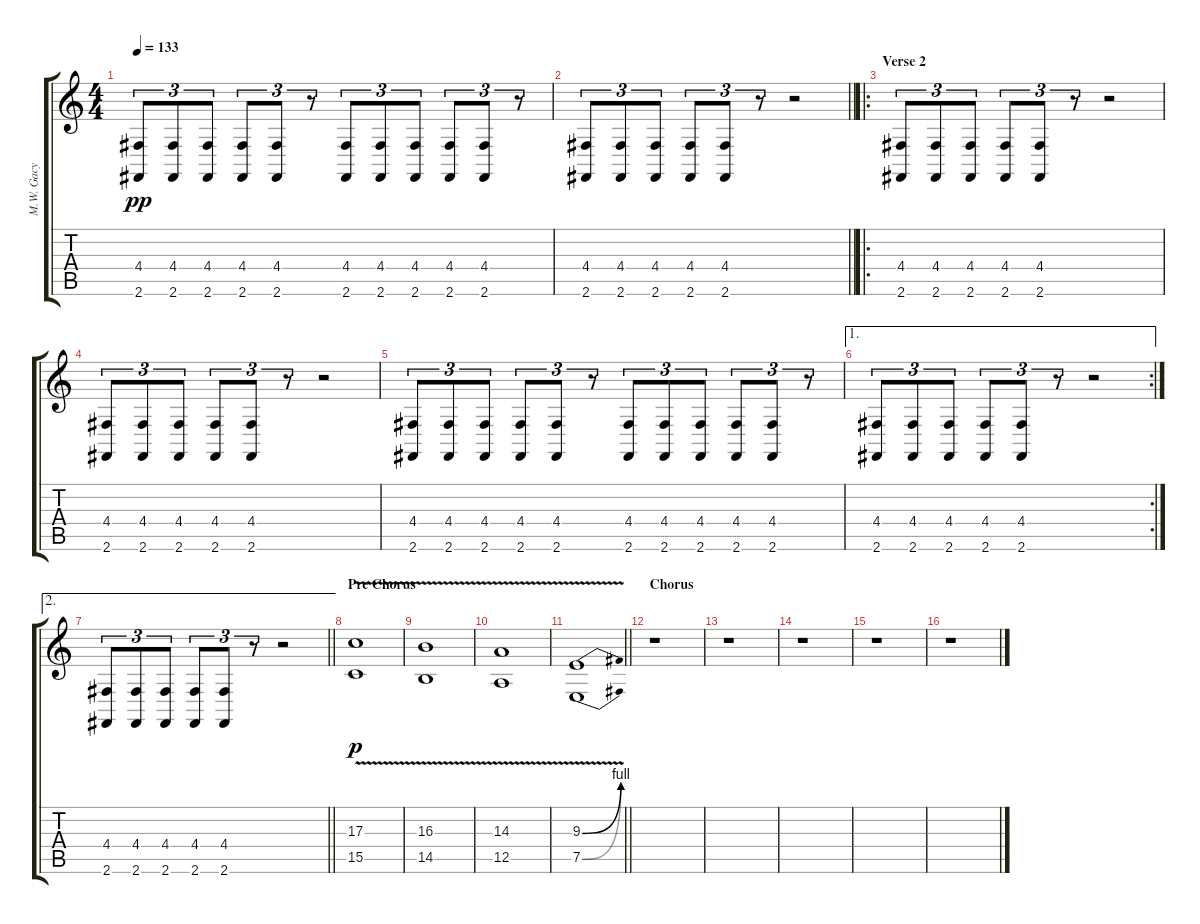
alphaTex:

\track ("M.W. Gacy (Keyboard)" "M.W. Gacy ") {instrument lead8bassandlead}
\staff {score tabs}
\tuning (E4 B3 G3 D3 A2 E2) {hide}
\ts (4 4)
\tempo 133
\clef g2
\ks c
(4.4 2.6).8{tu (3 2) dy pp balance 0 instrument lead8bassandlead} (4.4 2.6).8{tu (3 2)} (4.4 2.6).8{tu (3 2)} (4.4 2.6).8{tu (3 2)} (4.4 2.6).8{tu (3 2)} r.8{tu (3 2)} (4.4 2.6).8{tu (3 2) balance 16 instrument lead8bassandlead} (4.4 2.6).8{tu (3 2)} (4.4 2.6).8{tu (3 2)} (4.4 2.6).8{tu (3 2)} (4.4 2.6).8{tu (3 2)} r.8{tu (3 2)} |
\barLineRight lightlight
(4.4 2.6).8{tu (3 2) balance 0 instrument lead8bassandlead} (4.4 2.6).8{tu (3 2)} (4.4 2.6).8{tu (3 2)} (4.4 2.6).8{tu (3 2)} (4.4 2.6).8{tu (3 2)} r.8{tu (3 2)} r.2 |
\ro
\section ("" "Verse 2")
(4.4 2.6).8{tu (3 2) balance 0 instrument lead8bassandlead} (4.4 2.6).8{tu (3 2)} (4.4 2.6).8{tu (3 2)} (4.4 2.6).8{tu (3 2)} (4.4 2.6).8{tu (3 2)} r.8{tu (3 2)} r.2 |
(4.4 2.6).8{tu (3 2) balance 16 instrument lead8bassandlead} (4.4 2.6).8{tu (3 2)} (4.4 2.6).8{tu (3 2)} (4.4 2.6).8{tu (3 2)} (4.4 2.6).8{tu (3 2)} r.8{tu (3 2)} r.2 |
(4.4 2.6).8{tu (3 2) balance 0 instrument lead8bassandlead} (4.4 2.6).8{tu (3 2)} (4.4 2.6).8{tu (3 2)} (4.4 2.6).8{tu (3 2)} (4.4 2.6).8{tu (3 2)} r.8{tu (3 2)} (4.4 2.6).8{tu (3 2) balance 16 instrument lead8bassandlead} (4.4 2.6).8{tu (3 2)} (4.4 2.6).8{tu (3 2)} (4.4 2.6).8{tu (3 2)} (4.4 2.6).8{tu (3 2)} r.8{tu (3 2)} |
\ae 1
\rc 2
(4.4 2.6).8{tu (3 2) balance 0 instrument lead8bassandlead} (4.4 2.6).8{tu (3 2)} (4.4 2.6).8{tu (3 2)} (4.4 2.6).8{tu (3 2)} (4.4 2.6).8{tu (3 2)} r.8{tu (3 2)} r.2 |
\ae 2
\barLineRight lightlight
(4.4 2.6).8{tu (3 2) balance 0 instrument lead8bassandlead} (4.4 2.6).8{tu (3 2)} (4.4 2.6).8{tu (3 2)} (4.4 2.6).8{tu (3 2)} (4.4 2.6).8{tu (3 2)} r.8{tu (3 2)} r.2 |
\section ("" "Pre Chorus")
(17.3 15.5{v}).1{dy p balance 3 instrument drawbarorgan} |
(16.3 14.5{v}).1 |
(14.3 12.5{v}).1 |
\barLineRight lightlight
(9.3{be (bend 0 0 60 4)} 7.5{be (bend 0 0 60 4) v}).1 |
\section ("" "Chorus")
r.1 |
r.1 |
r.1 |
r.1 |
r.1
